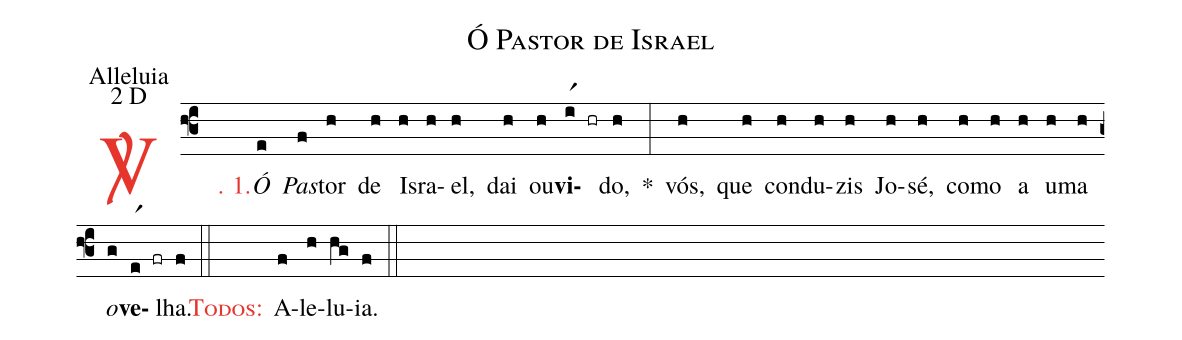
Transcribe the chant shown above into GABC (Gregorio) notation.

name: Ó Pastor de Israel;
office-part: Alleluia;
mode: 2;
mode-differentia: D;
%%
(f3)

<c><sp>V/</sp>. 1.</c>() <i>Ó</i>(e) <i>Pas</i>(f)tor(h) de(h) Is(h)ra(h)el,(h) dai(h) ou(h)<b>vi</b>(ir1 hr)do,(h) *(:) vós,(h) que(h) con(h)du(h)zis(h) Jo(h)sé,(h) co(h)mo(h) a(h) u(h)ma(h) <i>o</i>(g)<b>ve</b>(er1 fr)lha.(f)

(::)

<c><sc>Todos</sc>:</c>() A(f)le(h)lu(hg)ia.(f)

(::)
